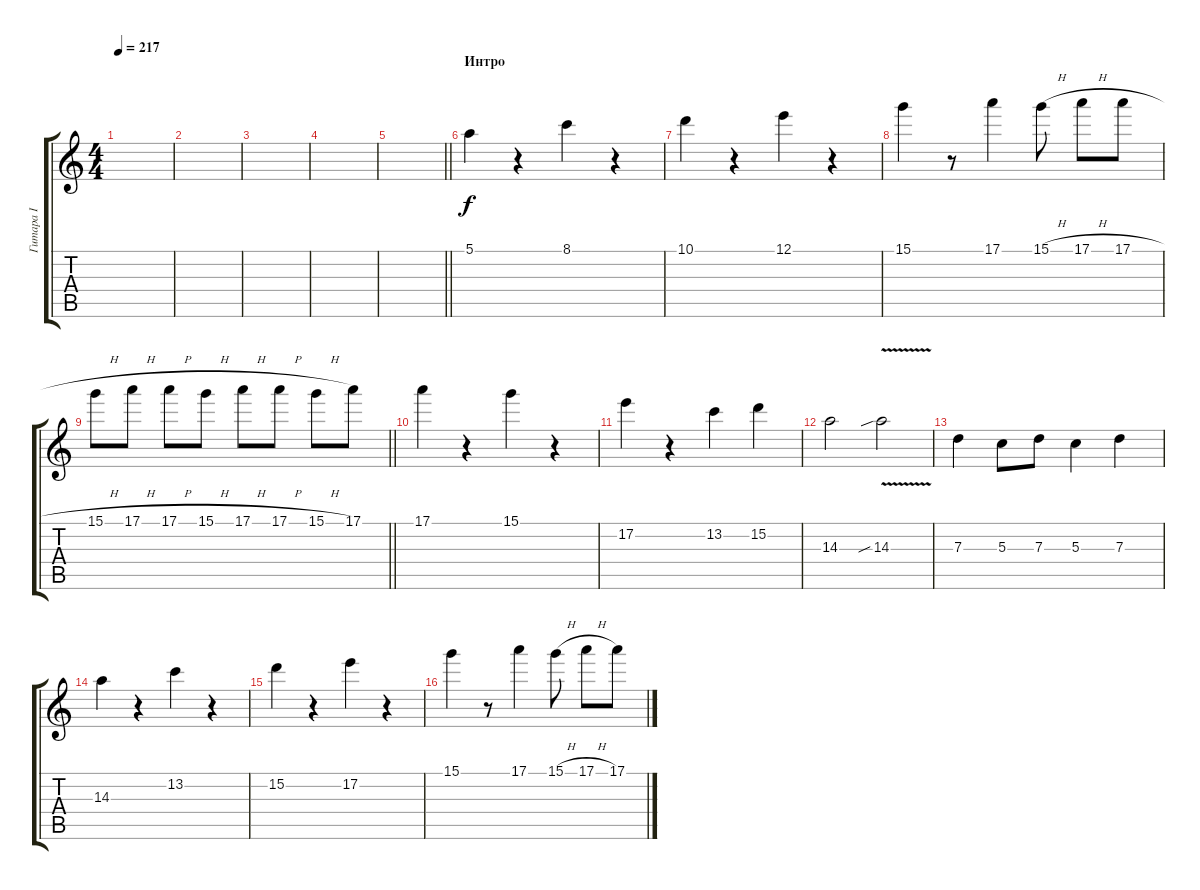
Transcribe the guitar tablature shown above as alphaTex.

\track ("Гитара I" "Гитара I") {instrument distortionguitar}
\staff {score tabs}
\tuning (E4 B3 G3 D3 A2 E2) {hide}
\ts (4 4)
\tempo 217
\clef g2
\ks c
|
|
|
|
\barLineRight lightlight
|
\section ("" "Интро")
5.1.4 r.4 8.1.4 r.4 |
10.1.4 r.4 12.1.4 r.4 |
15.1.4 r.8 17.1.4 15.1{h}.8 17.1{h}.8 17.1{h}.8 |
\barLineRight lightlight
15.1{h}.8 17.1{h}.8 17.1{h}.8 15.1{h}.8 17.1{h}.8 17.1{h}.8 15.1{h}.8 17.1.8 |
17.1.4 r.4 15.1.4 r.4 |
17.2.4 r.4 13.2.4 15.2.4 |
14.3.2 14.3{v sib}.2 |
7.3.4 5.3.8 7.3.8 5.3.4 7.3.4 |
14.3.4 r.4 13.2.4 r.4 |
15.2.4 r.4 17.2.4 r.4 |
15.1.4 r.8 17.1.4 15.1{h}.8 17.1{h}.8 17.1{h}.8
